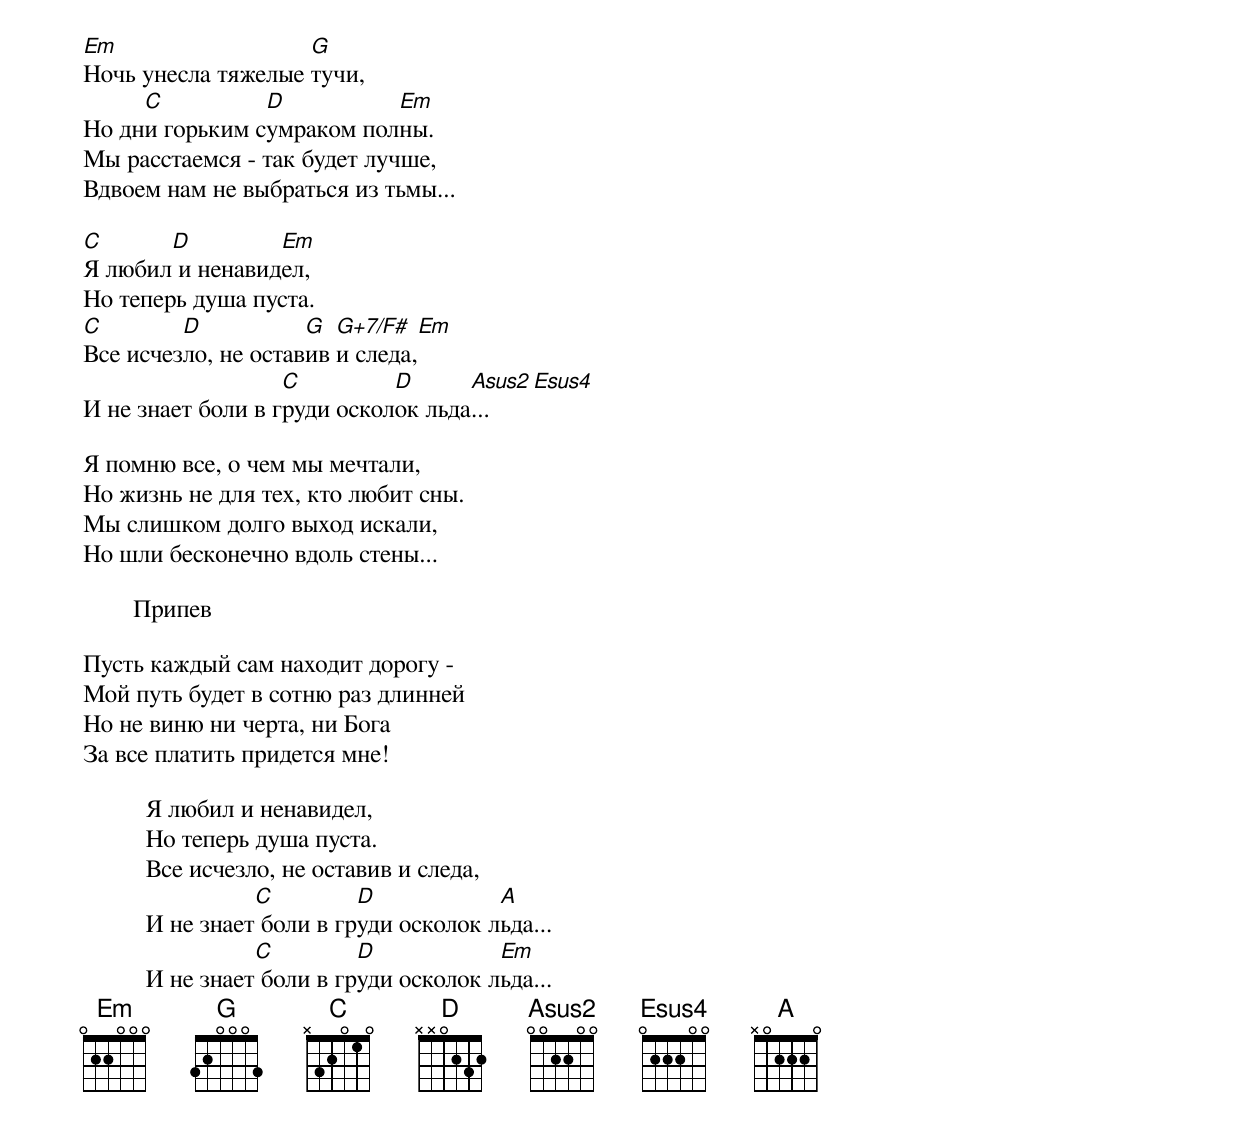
Em                  G
Ночь унесла тяжелые тучи,
     C          D          Em
Но дни горьким сумраком полны.
Мы расстаемся - так будет лучше,
Вдвоем нам не выбраться из тьмы...

C      D         Em
Я любил и ненавидел,
Но теперь душа пуста.
C        D           G  G+7/F#  Em
Все исчезло, не оставив и следа,
                   C         D      Asus2  Esus4
И не знает боли в груди осколок льда...

Я помню все, о чем мы мечтали,
Но жизнь не для тех, кто любит сны.
Мы слишком долго выход искали,
Но шли бесконечно вдоль стены...

	Припев

Пусть каждый сам находит дорогу -
Мой путь будет в сотню раз длинней
Но не виню ни черта, ни Бога
За все платить придется мне!

	  Я любил и ненавидел,
	  Но теперь душа пуста.
	  Все исчезло, не оставив и следа,
                    C         D            A
	  И не знает боли в груди осколок льда...
                    C         D            Em
	  И не знает боли в груди осколок льда...
